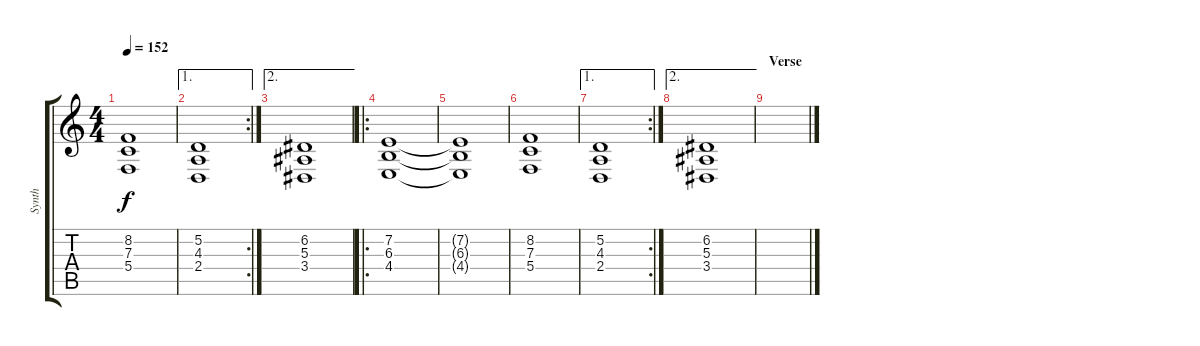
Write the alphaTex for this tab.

\track ("Synth" "Synth") {instrument pad4choir}
\staff {score tabs}
\tuning (D4 A3 F3 C3 G2 D2) {hide}
\ts (4 4)
\tempo 152
\clef g2
\ks c
(8.2 7.3 5.4).1{dy f} |
\ae 1
\rc 2
(5.2 4.3 2.4).1 |
\ae 2
(6.2 5.3 3.4).1 |
\ro
(7.2 6.3 4.4).1 |
(7.2{t} 6.3{t} 4.4{t}).1 |
(8.2 7.3 5.4).1 |
\ae 1
\rc 2
(5.2 4.3 2.4).1 |
\ae 2
(6.2 5.3 3.4).1 |
\section ("" "Verse")
